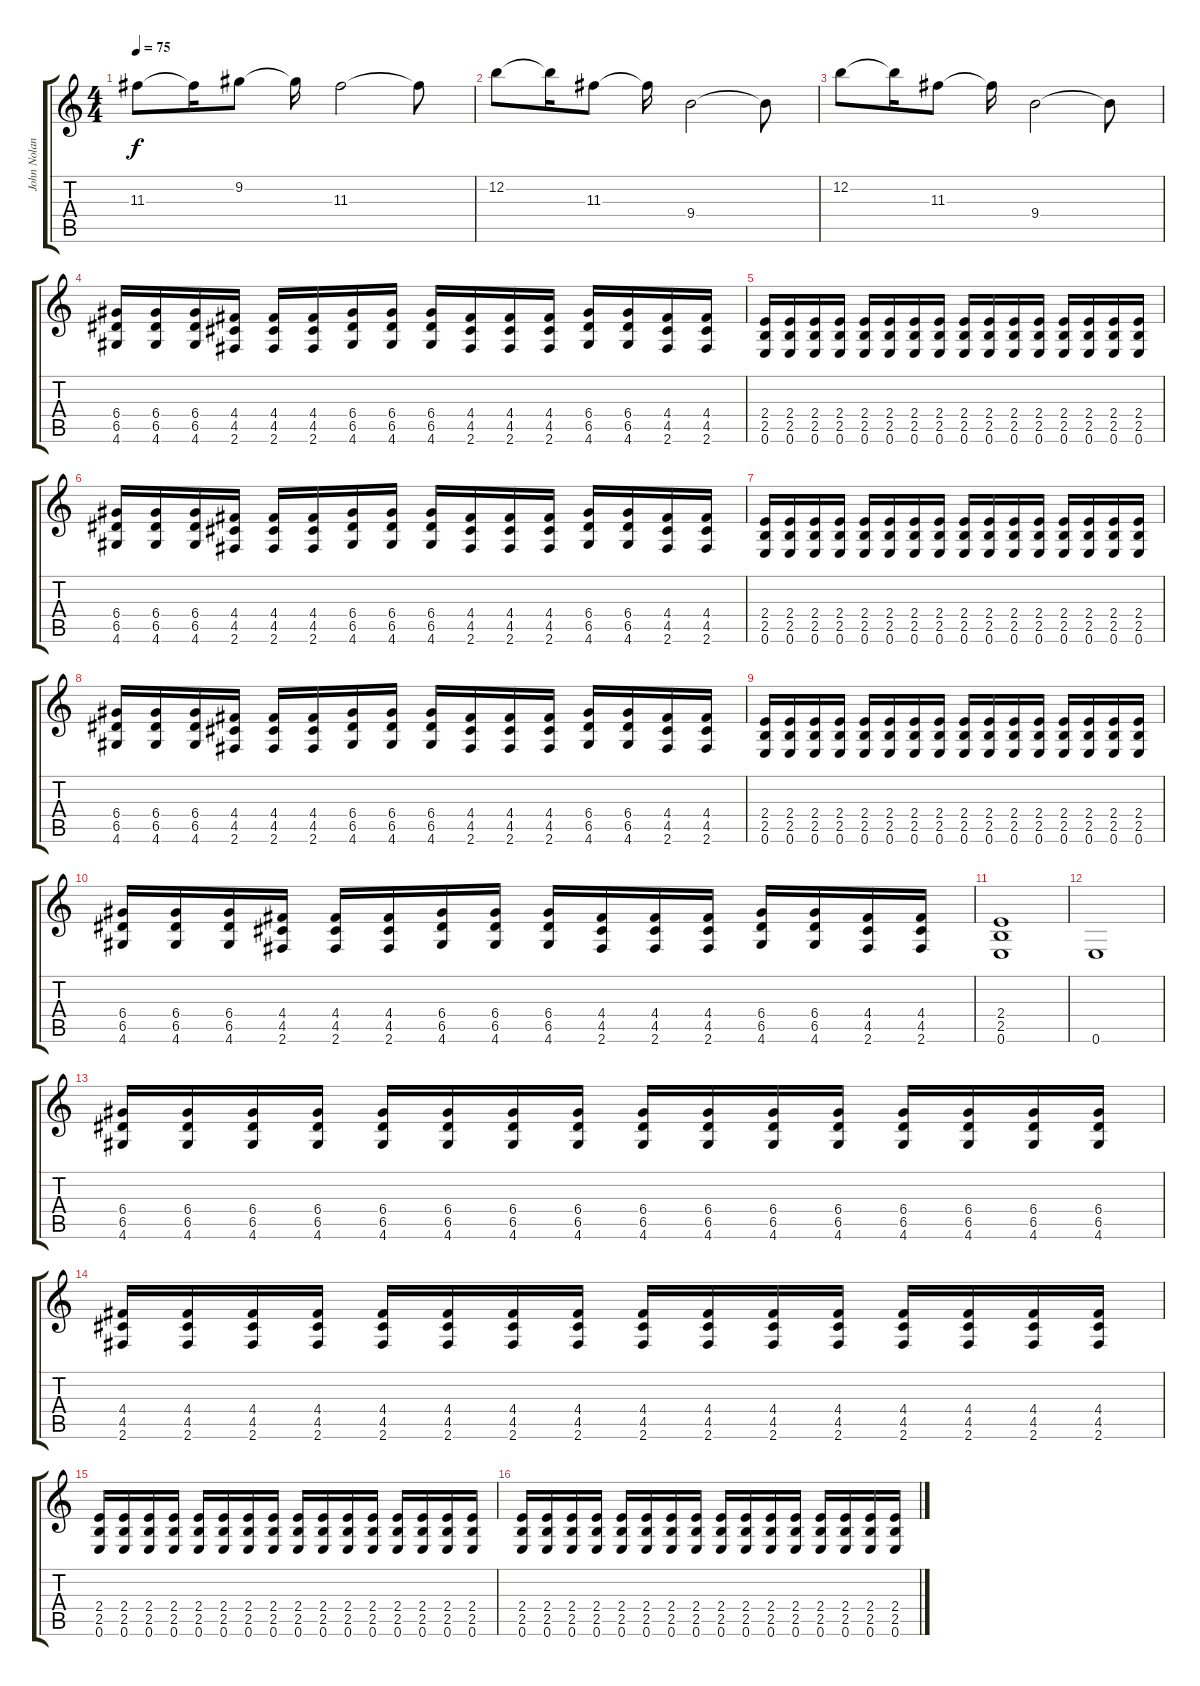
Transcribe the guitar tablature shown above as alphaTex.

\track ("John Nolan (Rhythm Guitar)" "John Nolan") {instrument distortionguitar}
\staff {score tabs}
\tuning (E4 B3 G3 D3 A2 E2) {hide}
\ts (4 4)
\tempo 75
\clef g2
\ks c
11.3.8{dy f} 11.3{t}.16 9.2.8 9.2{t}.16 11.3.2 11.3{t}.8 |
12.2.8 12.2{t}.16 11.3.8 11.3{t}.16 9.4.2 9.4{t}.8 |
12.2.8 12.2{t}.16 11.3.8 11.3{t}.16 9.4.2 9.4{t}.8 |
(6.4 6.5 4.6).16 (6.4 6.5 4.6).16 (6.4 6.5 4.6).16 (4.4 4.5 2.6).16 (4.4 4.5 2.6).16 (4.4 4.5 2.6).16 (6.4 6.5 4.6).16 (6.4 6.5 4.6).16 (6.4 6.5 4.6).16 (4.4 4.5 2.6).16 (4.4 4.5 2.6).16 (4.4 4.5 2.6).16 (6.4 6.5 4.6).16 (6.4 6.5 4.6).16 (4.4 4.5 2.6).16 (4.4 4.5 2.6).16 |
(2.4 2.5 0.6).16 (2.4 2.5 0.6).16 (2.4 2.5 0.6).16 (2.4 2.5 0.6).16 (2.4 2.5 0.6).16 (2.4 2.5 0.6).16 (2.4 2.5 0.6).16 (2.4 2.5 0.6).16 (2.4 2.5 0.6).16 (2.4 2.5 0.6).16 (2.4 2.5 0.6).16 (2.4 2.5 0.6).16 (2.4 2.5 0.6).16 (2.4 2.5 0.6).16 (2.4 2.5 0.6).16 (2.4 2.5 0.6).16 |
(6.4 6.5 4.6).16 (6.4 6.5 4.6).16 (6.4 6.5 4.6).16 (4.4 4.5 2.6).16 (4.4 4.5 2.6).16 (4.4 4.5 2.6).16 (6.4 6.5 4.6).16 (6.4 6.5 4.6).16 (6.4 6.5 4.6).16 (4.4 4.5 2.6).16 (4.4 4.5 2.6).16 (4.4 4.5 2.6).16 (6.4 6.5 4.6).16 (6.4 6.5 4.6).16 (4.4 4.5 2.6).16 (4.4 4.5 2.6).16 |
(2.4 2.5 0.6).16 (2.4 2.5 0.6).16 (2.4 2.5 0.6).16 (2.4 2.5 0.6).16 (2.4 2.5 0.6).16 (2.4 2.5 0.6).16 (2.4 2.5 0.6).16 (2.4 2.5 0.6).16 (2.4 2.5 0.6).16 (2.4 2.5 0.6).16 (2.4 2.5 0.6).16 (2.4 2.5 0.6).16 (2.4 2.5 0.6).16 (2.4 2.5 0.6).16 (2.4 2.5 0.6).16 (2.4 2.5 0.6).16 |
(6.4 6.5 4.6).16 (6.4 6.5 4.6).16 (6.4 6.5 4.6).16 (4.4 4.5 2.6).16 (4.4 4.5 2.6).16 (4.4 4.5 2.6).16 (6.4 6.5 4.6).16 (6.4 6.5 4.6).16 (6.4 6.5 4.6).16 (4.4 4.5 2.6).16 (4.4 4.5 2.6).16 (4.4 4.5 2.6).16 (6.4 6.5 4.6).16 (6.4 6.5 4.6).16 (4.4 4.5 2.6).16 (4.4 4.5 2.6).16 |
(2.4 2.5 0.6).16 (2.4 2.5 0.6).16 (2.4 2.5 0.6).16 (2.4 2.5 0.6).16 (2.4 2.5 0.6).16 (2.4 2.5 0.6).16 (2.4 2.5 0.6).16 (2.4 2.5 0.6).16 (2.4 2.5 0.6).16 (2.4 2.5 0.6).16 (2.4 2.5 0.6).16 (2.4 2.5 0.6).16 (2.4 2.5 0.6).16 (2.4 2.5 0.6).16 (2.4 2.5 0.6).16 (2.4 2.5 0.6).16 |
(6.4 6.5 4.6).16 (6.4 6.5 4.6).16 (6.4 6.5 4.6).16 (4.4 4.5 2.6).16 (4.4 4.5 2.6).16 (4.4 4.5 2.6).16 (6.4 6.5 4.6).16 (6.4 6.5 4.6).16 (6.4 6.5 4.6).16 (4.4 4.5 2.6).16 (4.4 4.5 2.6).16 (4.4 4.5 2.6).16 (6.4 6.5 4.6).16 (6.4 6.5 4.6).16 (4.4 4.5 2.6).16 (4.4 4.5 2.6).16 |
(2.4 2.5 0.6).1 |
0.6.1 |
(6.4 6.5 4.6).16 (6.4 6.5 4.6).16 (6.4 6.5 4.6).16 (6.4 6.5 4.6).16 (6.4 6.5 4.6).16 (6.4 6.5 4.6).16 (6.4 6.5 4.6).16 (6.4 6.5 4.6).16 (6.4 6.5 4.6).16 (6.4 6.5 4.6).16 (6.4 6.5 4.6).16 (6.4 6.5 4.6).16 (6.4 6.5 4.6).16 (6.4 6.5 4.6).16 (6.4 6.5 4.6).16 (6.4 6.5 4.6).16 |
(4.4 4.5 2.6).16 (4.4 4.5 2.6).16 (4.4 4.5 2.6).16 (4.4 4.5 2.6).16 (4.4 4.5 2.6).16 (4.4 4.5 2.6).16 (4.4 4.5 2.6).16 (4.4 4.5 2.6).16 (4.4 4.5 2.6).16 (4.4 4.5 2.6).16 (4.4 4.5 2.6).16 (4.4 4.5 2.6).16 (4.4 4.5 2.6).16 (4.4 4.5 2.6).16 (4.4 4.5 2.6).16 (4.4 4.5 2.6).16 |
(2.4 2.5 0.6).16 (2.4 2.5 0.6).16 (2.4 2.5 0.6).16 (2.4 2.5 0.6).16 (2.4 2.5 0.6).16 (2.4 2.5 0.6).16 (2.4 2.5 0.6).16 (2.4 2.5 0.6).16 (2.4 2.5 0.6).16 (2.4 2.5 0.6).16 (2.4 2.5 0.6).16 (2.4 2.5 0.6).16 (2.4 2.5 0.6).16 (2.4 2.5 0.6).16 (2.4 2.5 0.6).16 (2.4 2.5 0.6).16 |
(2.4 2.5 0.6).16 (2.4 2.5 0.6).16 (2.4 2.5 0.6).16 (2.4 2.5 0.6).16 (2.4 2.5 0.6).16 (2.4 2.5 0.6).16 (2.4 2.5 0.6).16 (2.4 2.5 0.6).16 (2.4 2.5 0.6).16 (2.4 2.5 0.6).16 (2.4 2.5 0.6).16 (2.4 2.5 0.6).16 (2.4 2.5 0.6).16 (2.4 2.5 0.6).16 (2.4 2.5 0.6).16 (2.4 2.5 0.6).16
